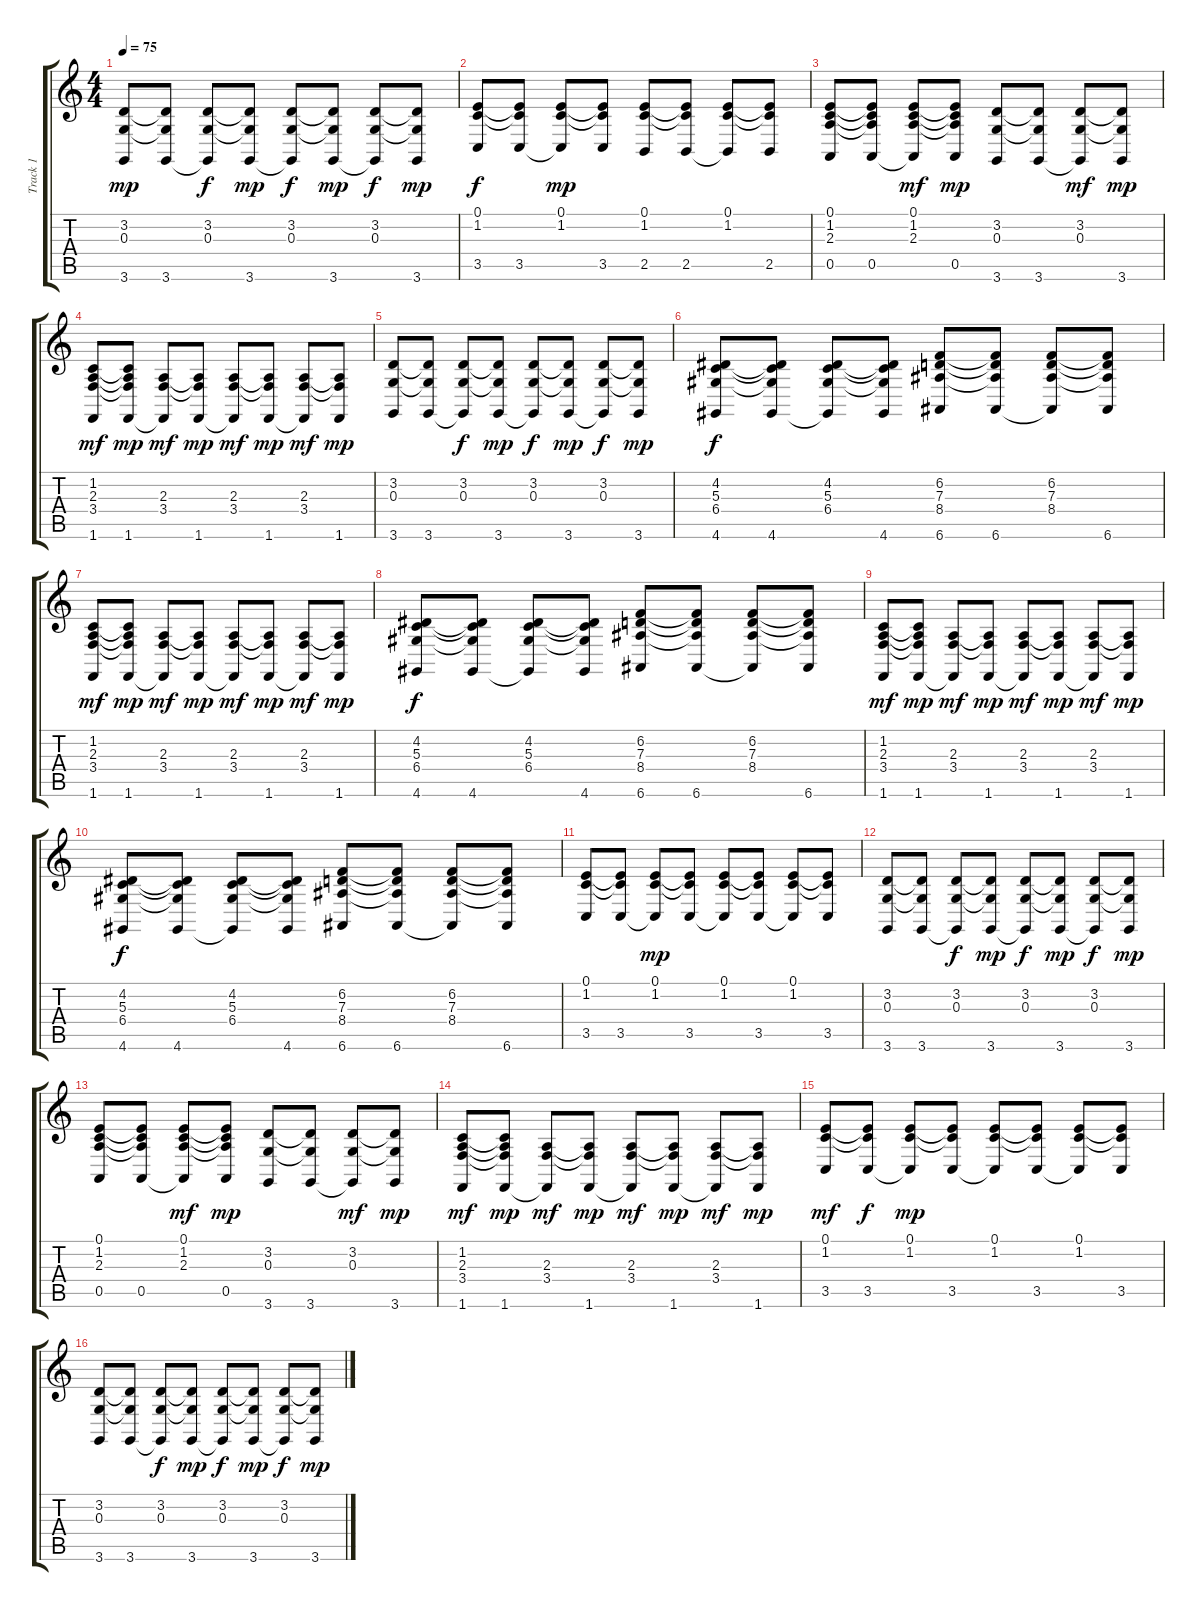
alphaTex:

\track ("Track 1" "Track 1") {instrument acousticgrandpiano}
\staff {score tabs}
\tuning (E4 B3 G3 D3 A2 E2) {hide}
\ts (4 4)
\tempo 75
\clef g2
\ks c
(3.2 0.3 3.6).8{dy mp} (3.2{t} 0.3{t} 3.6).8 (3.2 0.3 3.6{t}).8{dy f} (3.2{t} 0.3{t} 3.6).8{dy mp} (3.2 0.3 3.6{t}).8{dy f} (3.2{t} 0.3{t} 3.6).8{dy mp} (3.2 0.3 3.6{t}).8{dy f} (3.2{t} 0.3{t} 3.6).8{dy mp} |
(0.1 1.2 3.5).8{dy f} (0.1{t} 1.2{t} 3.5).8 (0.1 1.2 3.5{t}).8{dy mp} (0.1{t} 1.2{t} 3.5).8 (0.1 1.2 2.5).8 (0.1{t} 1.2{t} 2.5).8 (0.1 1.2 2.5{t}).8 (0.1{t} 1.2{t} 2.5).8 |
(0.1 1.2 2.3 0.5).8 (0.1{t} 1.2{t} 2.3{t} 0.5).8 (0.1 1.2 2.3 0.5{t}).8{dy mf} (0.1{t} 1.2{t} 2.3{t} 0.5).8{dy mp} (3.2 0.3 3.6).8 (3.2{t} 0.3{t} 3.6).8 (3.2 0.3 3.6{t}).8{dy mf} (3.2{t} 0.3{t} 3.6).8{dy mp} |
(1.2 2.3 3.4 1.6).8{dy mf} (1.2{t} 2.3{t} 3.4{t} 1.6).8{dy mp} (2.3 3.4 1.6{t}).8{dy mf} (2.3{t} 3.4{t} 1.6).8{dy mp} (2.3 3.4 1.6{t}).8{dy mf} (2.3{t} 3.4{t} 1.6).8{dy mp} (2.3 3.4 1.6{t}).8{dy mf} (2.3{t} 3.4{t} 1.6).8{dy mp} |
(3.2 0.3 3.6).8 (3.2{t} 0.3{t} 3.6).8 (3.2 0.3 3.6{t}).8{dy f} (3.2{t} 0.3{t} 3.6).8{dy mp} (3.2 0.3 3.6{t}).8{dy f} (3.2{t} 0.3{t} 3.6).8{dy mp} (3.2 0.3 3.6{t}).8{dy f} (3.2{t} 0.3{t} 3.6).8{dy mp} |
(4.2 5.3 6.4 4.6).8{dy f} (4.2{t} 5.3{t} 6.4{t} 4.6).8 (4.2 5.3 6.4 4.6{t}).8 (4.2{t} 5.3{t} 6.4{t} 4.6).8 (6.2 7.3 8.4 6.6).8 (6.2{t} 7.3{t} 8.4{t} 6.6).8 (6.2 7.3 8.4 6.6{t}).8 (6.2{t} 7.3{t} 8.4{t} 6.6).8 |
(1.2 2.3 3.4 1.6).8{dy mf} (1.2{t} 2.3{t} 3.4{t} 1.6).8{dy mp} (2.3 3.4 1.6{t}).8{dy mf} (2.3{t} 3.4{t} 1.6).8{dy mp} (2.3 3.4 1.6{t}).8{dy mf} (2.3{t} 3.4{t} 1.6).8{dy mp} (2.3 3.4 1.6{t}).8{dy mf} (2.3{t} 3.4{t} 1.6).8{dy mp} |
(4.2 5.3 6.4 4.6).8{dy f} (4.2{t} 5.3{t} 6.4{t} 4.6).8 (4.2 5.3 6.4 4.6{t}).8 (4.2{t} 5.3{t} 6.4{t} 4.6).8 (6.2 7.3 8.4 6.6).8 (6.2{t} 7.3{t} 8.4{t} 6.6).8 (6.2 7.3 8.4 6.6{t}).8 (6.2{t} 7.3{t} 8.4{t} 6.6).8 |
(1.2 2.3 3.4 1.6).8{dy mf} (1.2{t} 2.3{t} 3.4{t} 1.6).8{dy mp} (2.3 3.4 1.6{t}).8{dy mf} (2.3{t} 3.4{t} 1.6).8{dy mp} (2.3 3.4 1.6{t}).8{dy mf} (2.3{t} 3.4{t} 1.6).8{dy mp} (2.3 3.4 1.6{t}).8{dy mf} (2.3{t} 3.4{t} 1.6).8{dy mp} |
(4.2 5.3 6.4 4.6).8{dy f} (4.2{t} 5.3{t} 6.4{t} 4.6).8 (4.2 5.3 6.4 4.6{t}).8 (4.2{t} 5.3{t} 6.4{t} 4.6).8 (6.2 7.3 8.4 6.6).8 (6.2{t} 7.3{t} 8.4{t} 6.6).8 (6.2 7.3 8.4 6.6{t}).8 (6.2{t} 7.3{t} 8.4{t} 6.6).8 |
(0.1 1.2 3.5).8 (0.1{t} 1.2{t} 3.5).8 (0.1 1.2 3.5{t}).8{dy mp} (0.1{t} 1.2{t} 3.5).8 (0.1 1.2 3.5{t}).8 (0.1{t} 1.2{t} 3.5).8 (0.1 1.2 3.5{t}).8 (0.1{t} 1.2{t} 3.5).8 |
(3.2 0.3 3.6).8 (3.2{t} 0.3{t} 3.6).8 (3.2 0.3 3.6{t}).8{dy f} (3.2{t} 0.3{t} 3.6).8{dy mp} (3.2 0.3 3.6{t}).8{dy f} (3.2{t} 0.3{t} 3.6).8{dy mp} (3.2 0.3 3.6{t}).8{dy f} (3.2{t} 0.3{t} 3.6).8{dy mp} |
(0.1 1.2 2.3 0.5).8 (0.1{t} 1.2{t} 2.3{t} 0.5).8 (0.1 1.2 2.3 0.5{t}).8{dy mf} (0.1{t} 1.2{t} 2.3{t} 0.5).8{dy mp} (3.2 0.3 3.6).8 (3.2{t} 0.3{t} 3.6).8 (3.2 0.3 3.6{t}).8{dy mf} (3.2{t} 0.3{t} 3.6).8{dy mp} |
(1.2 2.3 3.4 1.6).8{dy mf} (1.2{t} 2.3{t} 3.4{t} 1.6).8{dy mp} (2.3 3.4 1.6{t}).8{dy mf} (2.3{t} 3.4{t} 1.6).8{dy mp} (2.3 3.4 1.6{t}).8{dy mf} (2.3{t} 3.4{t} 1.6).8{dy mp} (2.3 3.4 1.6{t}).8{dy mf} (2.3{t} 3.4{t} 1.6).8{dy mp} |
(0.1 1.2 3.5).8{dy mf} (0.1{t} 1.2{t} 3.5).8{dy f} (0.1 1.2 3.5{t}).8{dy mp} (0.1{t} 1.2{t} 3.5).8 (0.1 1.2 3.5{t}).8 (0.1{t} 1.2{t} 3.5).8 (0.1 1.2 3.5{t}).8 (0.1{t} 1.2{t} 3.5).8 |
(3.2 0.3 3.6).8 (3.2{t} 0.3{t} 3.6).8 (3.2 0.3 3.6{t}).8{dy f} (3.2{t} 0.3{t} 3.6).8{dy mp} (3.2 0.3 3.6{t}).8{dy f} (3.2{t} 0.3{t} 3.6).8{dy mp} (3.2 0.3 3.6{t}).8{dy f} (3.2{t} 0.3{t} 3.6).8{dy mp}
